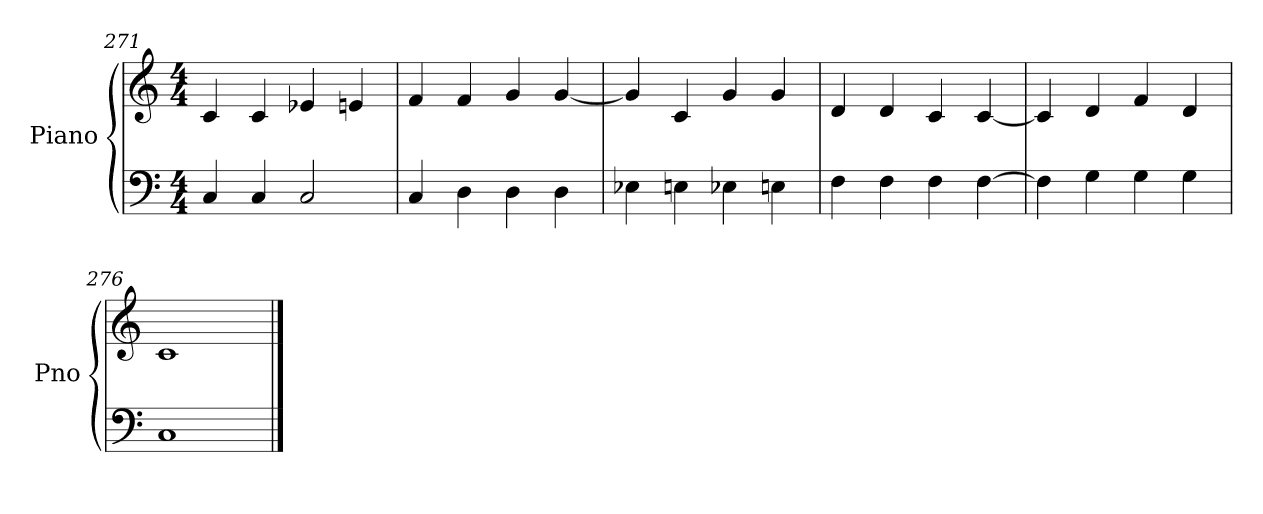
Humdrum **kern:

**kern	**kern
*part1	*part1
*staff2	*staff1
*I"Piano	*
*I'Pno	*
!!LO:LB:g=z
*clefF4	*clefG2
*k[]	*k[]
*M4/4	*M4/4
=271	=271
4C/	4c/
4C/	4c/
2C/	4e-X/
.	4en/
=272	=272
4C/	4f/
4D\	4f/
4D\	4g/
4D\	[4g/
=273	=273
4E-X\	4g/]
4En\	4c/
4E-X\	4g/
4En\	4g/
=274	=274
4F\	4d/
4F\	4d/
4F\	4c/
[4F\	[4c/
=275	=275
4F\]	4c/]
4G\	4d/
4G\	4f/
4G\	4d/
=276	=276
1C	1c
==	==
*-	*-
